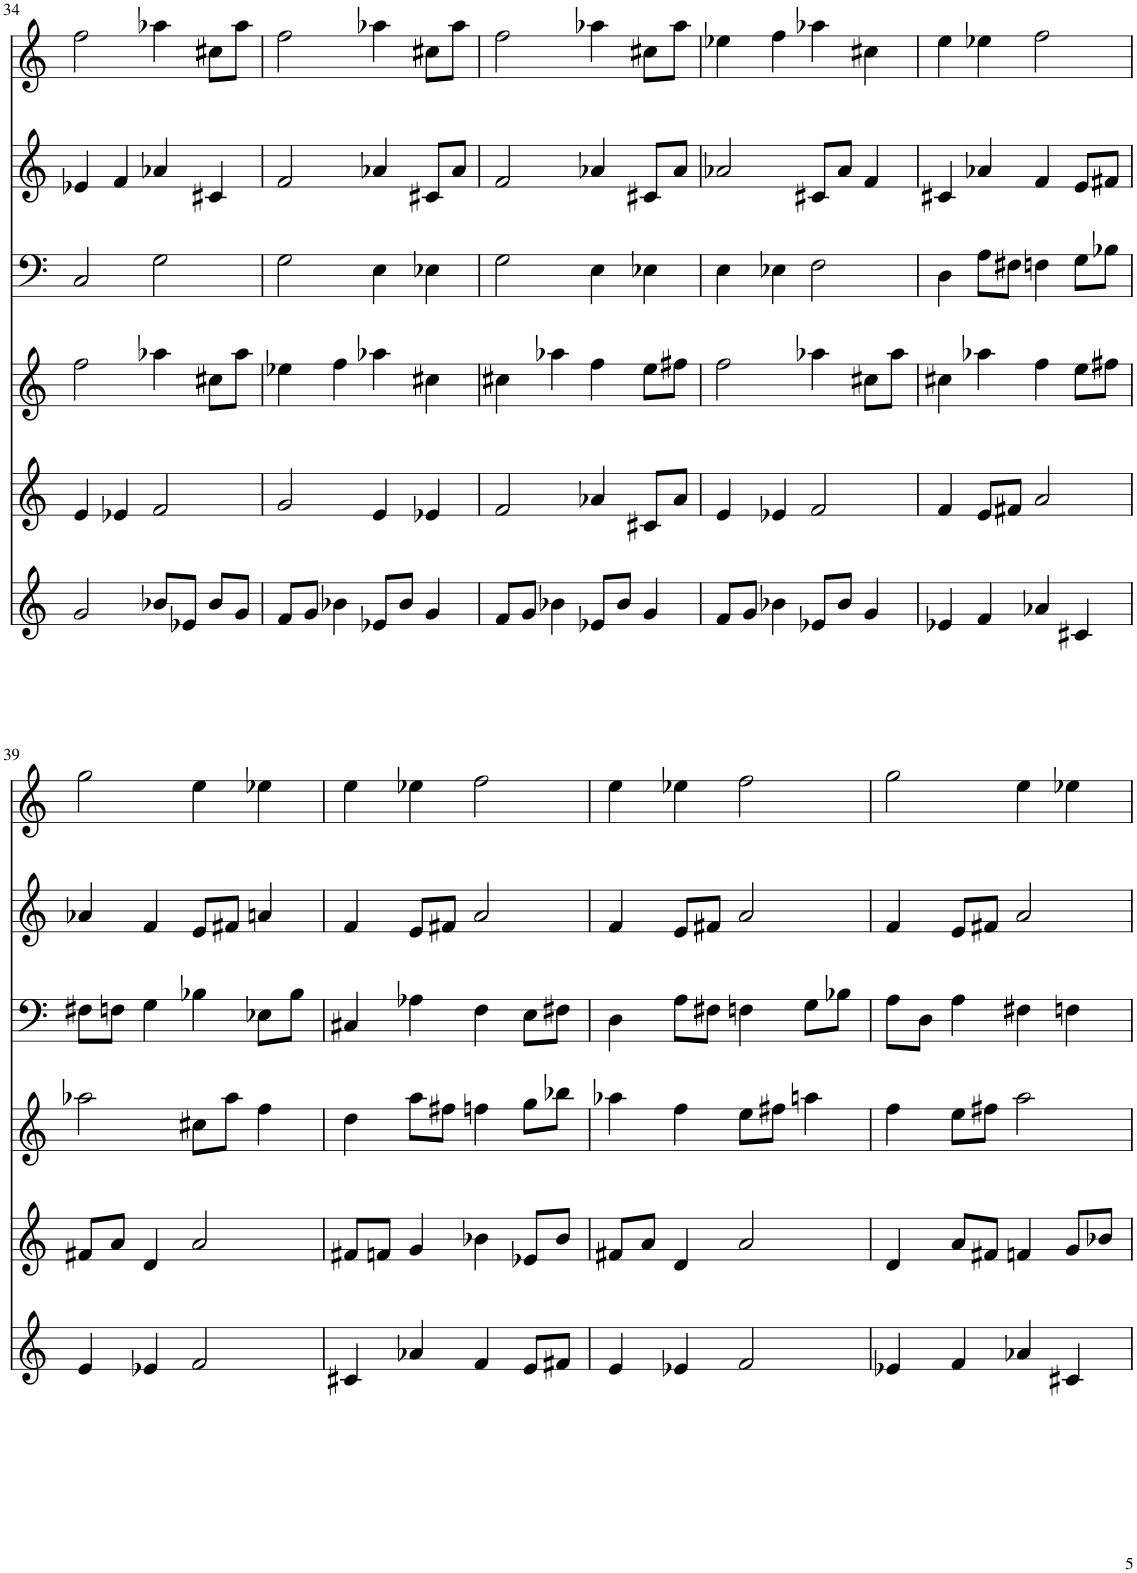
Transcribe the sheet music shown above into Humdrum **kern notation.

**kern	**kern	**kern	**kern	**kern	**kern
*part6	*part5	*part4	*part3	*part2	*part1
*staff6	*staff5	*staff4	*staff3	*staff2	*staff1
*I"Fantasia [2]	*I"Grand Piano [2]	*I"Atmosphere [2]	*I"Harp [2]	*I"Marimba [2]	*I"Trumpet [2]
*	*I'Pno	*	*I'Hp	*I'Mar	*I'Tpt
!!LO:PB:g=z
*clefG2	*clefG2	*clefG2	*clefF4	*clefG2	*clefG2
*	*	*	*	*	*Trd1c2
*k[]	*k[]	*k[]	*k[]	*k[]	*k[]
*M4/4	*M4/4	*M4/4	*M4/4	*M4/4	*M4/4
=34	=34	=34	=34	=34	=34
2g/	4e/	2ff\	2C/	4e-X/	2ff\
.	4e-X/	.	.	4f/	.
8b-X/L	2f/	4aa-X\	2G\	4a-X/	4aa-X\
8e-X/J	.	.	.	.	.
8b-/L	.	8cc#X\L	.	4c#X/	8cc#X\L
8g/J	.	8aa-\J	.	.	8aa-\J
=35	=35	=35	=35	=35	=35
8f/L	2g/	4ee-X\	2G\	2f/	2ff\
8g/J	.	.	.	.	.
4b-X\	.	4ff\	.	.	.
8e-X/L	4e/	4aa-X\	4E\	4a-X/	4aa-X\
8b-/J	.	.	.	.	.
4g/	4e-X/	4cc#X\	4E-X\	8c#X/L	8cc#X\L
.	.	.	.	8a-/J	8aa-\J
=36	=36	=36	=36	=36	=36
8f/L	2f/	4cc#X\	2G\	2f/	2ff\
8g/J	.	.	.	.	.
4b-X\	.	4aa-X\	.	.	.
8e-X/L	4a-X/	4ff\	4E\	4a-X/	4aa-X\
8b-/J	.	.	.	.	.
4g/	8c#X/L	8ee\L	4E-X\	8c#X/L	8cc#X\L
.	8a-/J	8ff#X\J	.	8a-/J	8aa-\J
=37	=37	=37	=37	=37	=37
8f/L	4e/	2ff\	4E\	2a-X/	4ee-X\
8g/J	.	.	.	.	.
4b-X\	4e-X/	.	4E-X\	.	4ff\
8e-X/L	2f/	4aa-X\	2F\	8c#X/L	4aa-X\
8b-/J	.	.	.	8a-/J	.
4g/	.	8cc#X\L	.	4f/	4cc#X\
.	.	8aa-\J	.	.	.
=38	=38	=38	=38	=38	=38
4e-X/	4f/	4cc#X\	4D\	4c#X/	4ee\
4f/	8e/L	4aa-X\	8A\L	4a-X/	4ee-X\
.	8f#X/J	.	8F#X\J	.	.
4a-X/	2a/	4ff\	4Fn\	4f/	2ff\
4c#X/	.	8ee\L	8G\L	8e/L	.
.	.	8ff#X\J	8B-X\J	8f#X/J	.
!!LO:LB:g=z
=39	=39	=39	=39	=39	=39
4e/	8f#X/L	2aa-X\	8F#X\L	4a-X/	2gg\
.	8a/J	.	8Fn\J	.	.
4e-X/	4d/	.	4G\	4f/	.
2f/	2a/	8cc#X\L	4B-X\	8e/L	4ee\
.	.	8aa-\J	.	8f#X/J	.
.	.	4ff\	8E-X\L	4an/	4ee-X\
.	.	.	8B-\J	.	.
=40	=40	=40	=40	=40	=40
4c#X/	8f#X/L	4dd\	4C#X/	4f/	4ee\
.	8fn/J	.	.	.	.
4a-X/	4g/	8aa\L	4A-X\	8e/L	4ee-X\
.	.	8ff#X\J	.	8f#X/J	.
4f/	4b-X\	4ffn\	4F\	2a/	2ff\
8e/L	8e-X/L	8gg\L	8E\L	.	.
8f#X/J	8b-/J	8bb-X\J	8F#X\J	.	.
=41	=41	=41	=41	=41	=41
4e/	8f#X/L	4aa-X\	4D\	4f/	4ee\
.	8a/J	.	.	.	.
4e-X/	4d/	4ff\	8A\L	8e/L	4ee-X\
.	.	.	8F#X\J	8f#X/J	.
2f/	2a/	8ee\L	4Fn\	2a/	2ff\
.	.	8ff#X\J	.	.	.
.	.	4aan\	8G\L	.	.
.	.	.	8B-X\J	.	.
=42	=42	=42	=42	=42	=42
4e-X/	4d/	4ff\	8A\L	4f/	2gg\
.	.	.	8D\J	.	.
4f/	8a/L	8ee\L	4A\	8e/L	.
.	8f#X/J	8ff#X\J	.	8f#X/J	.
4a-X/	4fn/	2aa\	4F#X\	2a/	4ee\
4c#X/	8g/L	.	4Fn\	.	4ee-X\
.	8b-X/J	.	.	.	.
=	=	=	=	=	=
*-	*-	*-	*-	*-	*-
